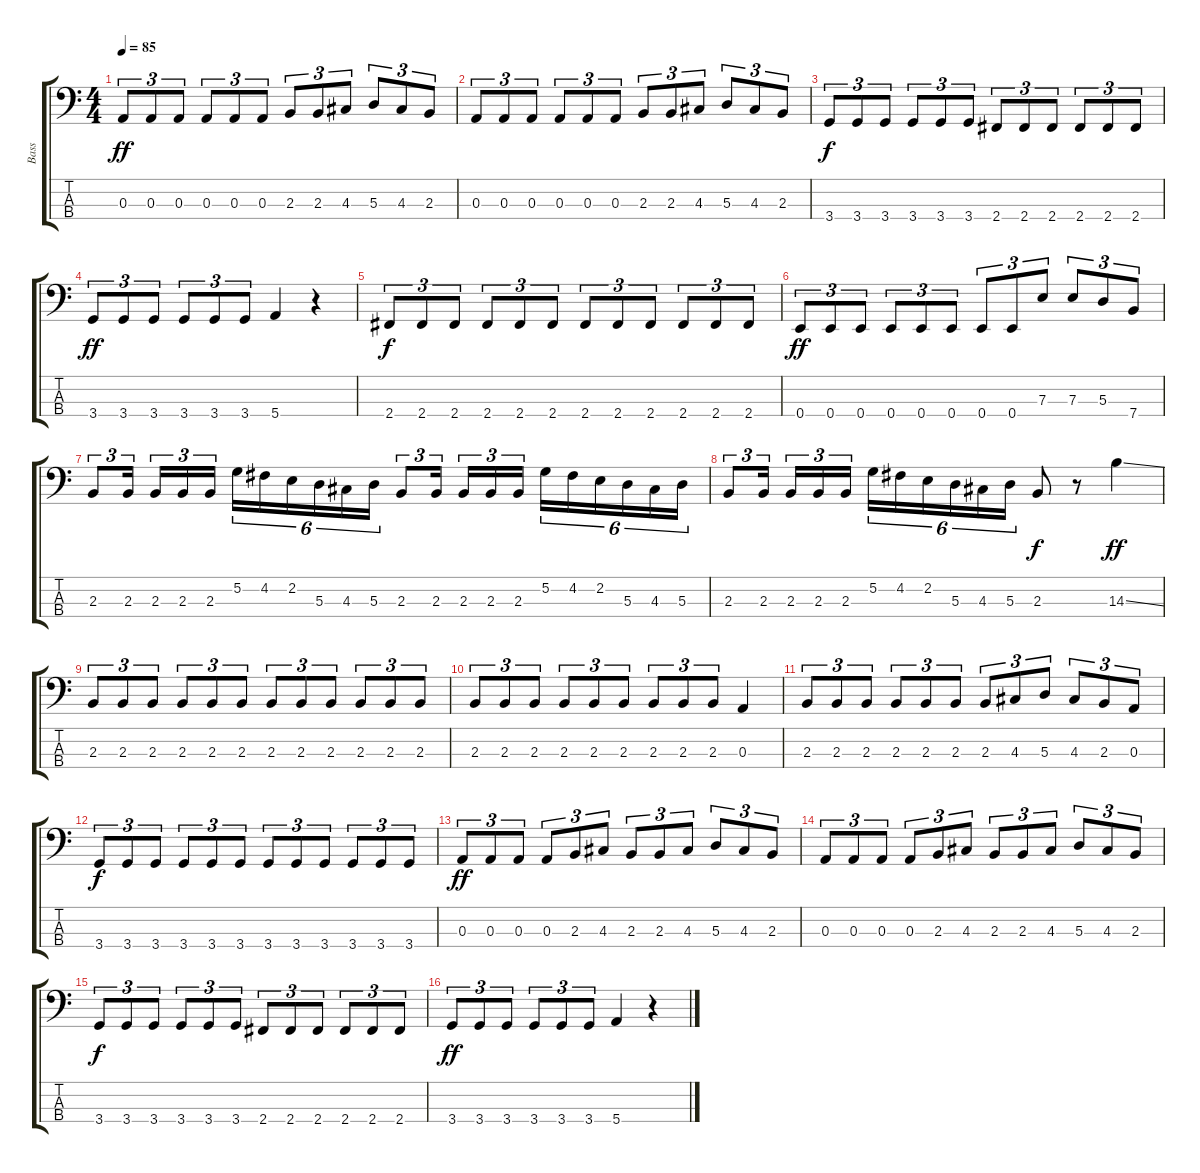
\track ("Bass" "Bass") {instrument electricbassfinger}
\staff {score tabs}
\tuning (G2 D2 A1 E1) {hide}
\ts (4 4)
\tempo 85
\clef f4
\ks c
0.3.8{tu (3 2) dy ff} 0.3.8{tu (3 2)} 0.3.8{tu (3 2)} 0.3.8{tu (3 2)} 0.3.8{tu (3 2)} 0.3.8{tu (3 2)} 2.3.8{tu (3 2)} 2.3.8{tu (3 2)} 4.3.8{tu (3 2)} 5.3.8{tu (3 2)} 4.3.8{tu (3 2)} 2.3.8{tu (3 2)} |
0.3.8{tu (3 2)} 0.3.8{tu (3 2)} 0.3.8{tu (3 2)} 0.3.8{tu (3 2)} 0.3.8{tu (3 2)} 0.3.8{tu (3 2)} 2.3.8{tu (3 2)} 2.3.8{tu (3 2)} 4.3.8{tu (3 2)} 5.3.8{tu (3 2)} 4.3.8{tu (3 2)} 2.3.8{tu (3 2)} |
3.4.8{tu (3 2) dy f} 3.4.8{tu (3 2)} 3.4.8{tu (3 2)} 3.4.8{tu (3 2)} 3.4.8{tu (3 2)} 3.4.8{tu (3 2)} 2.4.8{tu (3 2)} 2.4.8{tu (3 2)} 2.4.8{tu (3 2)} 2.4.8{tu (3 2)} 2.4.8{tu (3 2)} 2.4.8{tu (3 2)} |
3.4.8{tu (3 2) dy ff} 3.4.8{tu (3 2)} 3.4.8{tu (3 2)} 3.4.8{tu (3 2)} 3.4.8{tu (3 2)} 3.4.8{tu (3 2)} 5.4.4 r.4 |
2.4.8{tu (3 2) dy f} 2.4.8{tu (3 2)} 2.4.8{tu (3 2)} 2.4.8{tu (3 2)} 2.4.8{tu (3 2)} 2.4.8{tu (3 2)} 2.4.8{tu (3 2)} 2.4.8{tu (3 2)} 2.4.8{tu (3 2)} 2.4.8{tu (3 2)} 2.4.8{tu (3 2)} 2.4.8{tu (3 2)} |
0.4.8{tu (3 2) dy ff} 0.4.8{tu (3 2)} 0.4.8{tu (3 2)} 0.4.8{tu (3 2)} 0.4.8{tu (3 2)} 0.4.8{tu (3 2)} 0.4.8{tu (3 2)} 0.4.8{tu (3 2)} 7.3.8{tu (3 2)} 7.3.8{tu (3 2)} 5.3.8{tu (3 2)} 7.4.8{tu (3 2)} |
2.3.8{tu (3 2)} 2.3.16{tu (3 2)} 2.3.16{tu (3 2)} 2.3.16{tu (3 2)} 2.3.16{tu (3 2)} 5.2.16{tu (6 4)} 4.2.16{tu (6 4)} 2.2.16{tu (6 4)} 5.3.16{tu (6 4)} 4.3.16{tu (6 4)} 5.3.16{tu (6 4)} 2.3.8{tu (3 2)} 2.3.16{tu (3 2)} 2.3.16{tu (3 2)} 2.3.16{tu (3 2)} 2.3.16{tu (3 2)} 5.2.16{tu (6 4)} 4.2.16{tu (6 4)} 2.2.16{tu (6 4)} 5.3.16{tu (6 4)} 4.3.16{tu (6 4)} 5.3.16{tu (6 4)} |
2.3.8{tu (3 2)} 2.3.16{tu (3 2)} 2.3.16{tu (3 2)} 2.3.16{tu (3 2)} 2.3.16{tu (3 2)} 5.2.16{tu (6 4)} 4.2.16{tu (6 4)} 2.2.16{tu (6 4)} 5.3.16{tu (6 4)} 4.3.16{tu (6 4)} 5.3.16{tu (6 4)} 2.3.8{dy f} r.8 14.3{ss}.4{dy ff} |
2.3.8{tu (3 2)} 2.3.8{tu (3 2)} 2.3.8{tu (3 2)} 2.3.8{tu (3 2)} 2.3.8{tu (3 2)} 2.3.8{tu (3 2)} 2.3.8{tu (3 2)} 2.3.8{tu (3 2)} 2.3.8{tu (3 2)} 2.3.8{tu (3 2)} 2.3.8{tu (3 2)} 2.3.8{tu (3 2)} |
2.3.8{tu (3 2)} 2.3.8{tu (3 2)} 2.3.8{tu (3 2)} 2.3.8{tu (3 2)} 2.3.8{tu (3 2)} 2.3.8{tu (3 2)} 2.3.8{tu (3 2)} 2.3.8{tu (3 2)} 2.3.8{tu (3 2)} 0.3.4 |
2.3.8{tu (3 2)} 2.3.8{tu (3 2)} 2.3.8{tu (3 2)} 2.3.8{tu (3 2)} 2.3.8{tu (3 2)} 2.3.8{tu (3 2)} 2.3.8{tu (3 2)} 4.3.8{tu (3 2)} 5.3.8{tu (3 2)} 4.3.8{tu (3 2)} 2.3.8{tu (3 2)} 0.3.8{tu (3 2)} |
3.4.8{tu (3 2) dy f} 3.4.8{tu (3 2)} 3.4.8{tu (3 2)} 3.4.8{tu (3 2)} 3.4.8{tu (3 2)} 3.4.8{tu (3 2)} 3.4.8{tu (3 2)} 3.4.8{tu (3 2)} 3.4.8{tu (3 2)} 3.4.8{tu (3 2)} 3.4.8{tu (3 2)} 3.4.8{tu (3 2)} |
0.3.8{tu (3 2) dy ff} 0.3.8{tu (3 2)} 0.3.8{tu (3 2)} 0.3.8{tu (3 2)} 2.3.8{tu (3 2)} 4.3.8{tu (3 2)} 2.3.8{tu (3 2)} 2.3.8{tu (3 2)} 4.3.8{tu (3 2)} 5.3.8{tu (3 2)} 4.3.8{tu (3 2)} 2.3.8{tu (3 2)} |
0.3.8{tu (3 2)} 0.3.8{tu (3 2)} 0.3.8{tu (3 2)} 0.3.8{tu (3 2)} 2.3.8{tu (3 2)} 4.3.8{tu (3 2)} 2.3.8{tu (3 2)} 2.3.8{tu (3 2)} 4.3.8{tu (3 2)} 5.3.8{tu (3 2)} 4.3.8{tu (3 2)} 2.3.8{tu (3 2)} |
3.4.8{tu (3 2) dy f} 3.4.8{tu (3 2)} 3.4.8{tu (3 2)} 3.4.8{tu (3 2)} 3.4.8{tu (3 2)} 3.4.8{tu (3 2)} 2.4.8{tu (3 2)} 2.4.8{tu (3 2)} 2.4.8{tu (3 2)} 2.4.8{tu (3 2)} 2.4.8{tu (3 2)} 2.4.8{tu (3 2)} |
3.4.8{tu (3 2) dy ff} 3.4.8{tu (3 2)} 3.4.8{tu (3 2)} 3.4.8{tu (3 2)} 3.4.8{tu (3 2)} 3.4.8{tu (3 2)} 5.4.4 r.4
